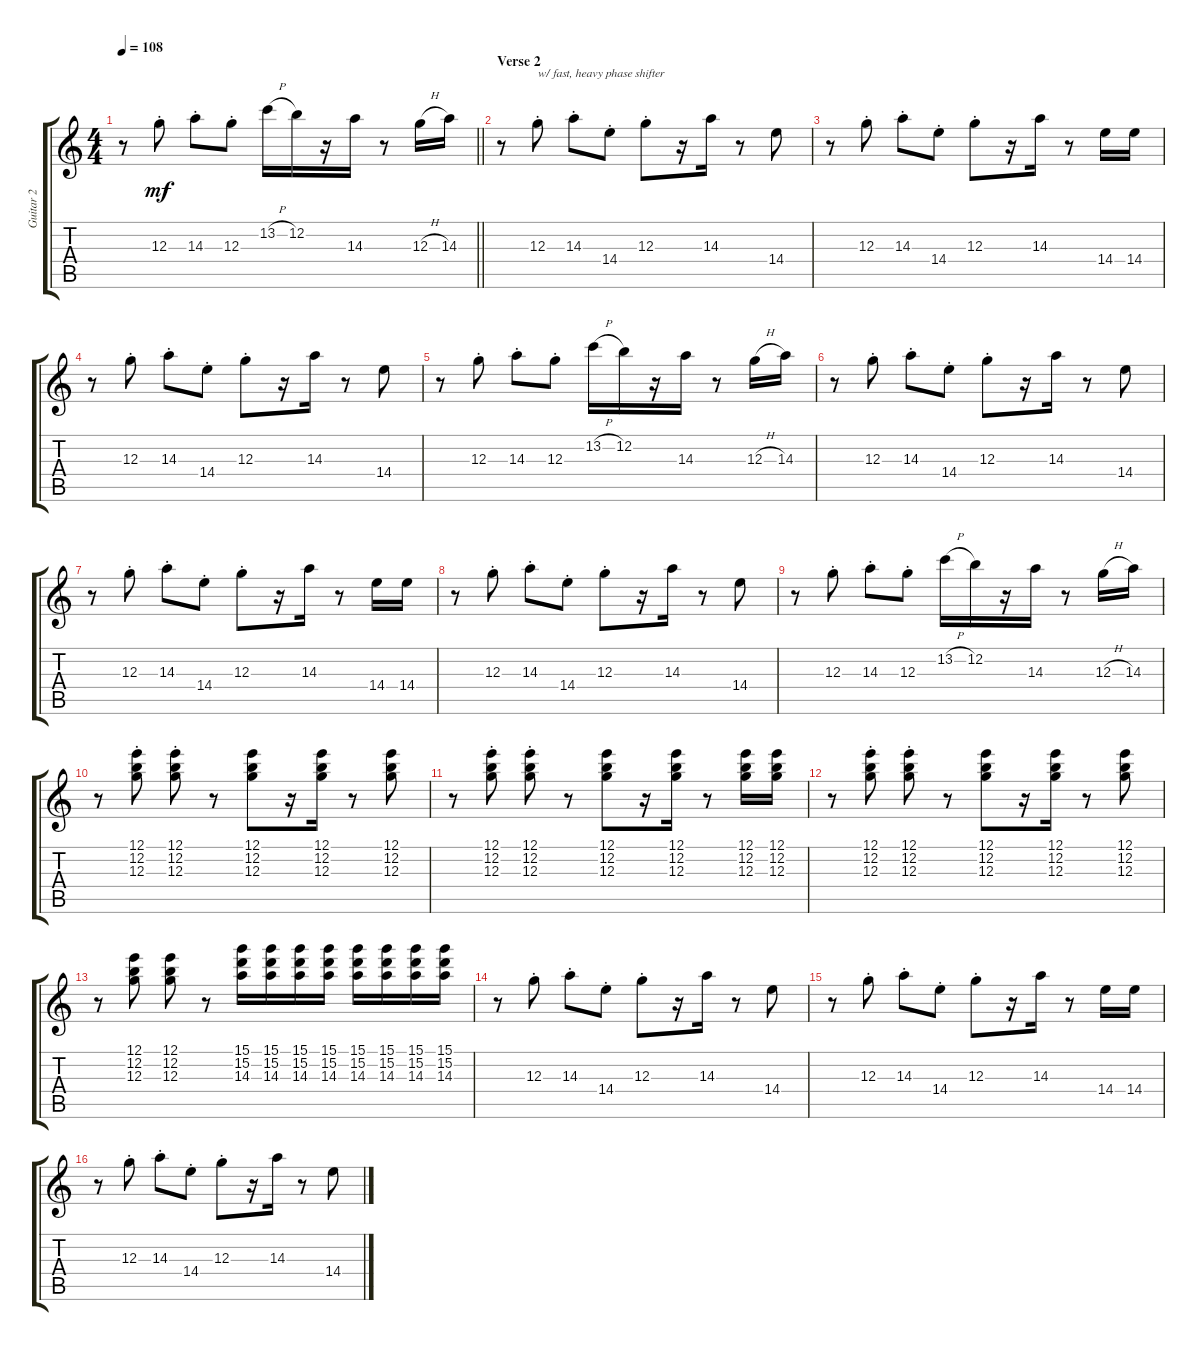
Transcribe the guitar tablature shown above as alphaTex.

\track ("Guitar 2" "Guitar 2") {instrument electricguitarclean}
\staff {score tabs}
\tuning (E4 B3 G3 D3 A2 E2) {hide}
\ts (4 4)
\tempo 108
\clef g2
\barLineRight lightlight
\ks c
r.8{dy mf} 12.3{st}.8 14.3{st}.8 12.3{st}.8 13.2{h}.16 12.2.16 r.16 14.3.16 r.8 12.3{h}.16 14.3.16 |
\section ("" "Verse 2")
r.8 12.3{st}.8{txt "w/ fast, heavy phase shifter" balance 8} 14.3{st}.8 14.4{st}.8 12.3{st}.8 r.16 14.3.16 r.8 14.4.8 |
r.8 12.3{st}.8 14.3{st}.8 14.4{st}.8 12.3{st}.8 r.16 14.3.16 r.8 14.4.16 14.4.16 |
r.8 12.3{st}.8 14.3{st}.8 14.4{st}.8 12.3{st}.8 r.16 14.3.16 r.8 14.4.8 |
r.8 12.3{st}.8 14.3{st}.8 12.3{st}.8 13.2{h}.16 12.2.16 r.16 14.3.16 r.8 12.3{h}.16 14.3.16 |
r.8 12.3{st}.8 14.3{st}.8 14.4{st}.8 12.3{st}.8 r.16 14.3.16 r.8 14.4.8 |
r.8 12.3{st}.8 14.3{st}.8 14.4{st}.8 12.3{st}.8 r.16 14.3.16 r.8 14.4.16 14.4.16 |
r.8 12.3{st}.8 14.3{st}.8 14.4{st}.8 12.3{st}.8 r.16 14.3.16 r.8 14.4.8 |
r.8 12.3{st}.8 14.3{st}.8 12.3{st}.8 13.2{h}.16 12.2.16 r.16 14.3.16 r.8 12.3{h}.16 14.3.16 |
r.8 (12.1{st} 12.2{st} 12.3{st}).8 (12.1{st} 12.2{st} 12.3{st}).8 r.8 (12.1 12.2 12.3).8 r.16 (12.1 12.2 12.3).16 r.8 (12.1 12.2 12.3).8 |
r.8 (12.1{st} 12.2{st} 12.3{st}).8 (12.1{st} 12.2{st} 12.3{st}).8 r.8 (12.1 12.2 12.3).8 r.16 (12.1 12.2 12.3).16 r.8 (12.1 12.2 12.3).16 (12.1 12.2 12.3).16 |
r.8 (12.1{st} 12.2{st} 12.3{st}).8 (12.1{st} 12.2{st} 12.3{st}).8 r.8 (12.1 12.2 12.3).8 r.16 (12.1 12.2 12.3).16 r.8 (12.1 12.2 12.3).8 |
r.8 (12.1 12.2 12.3).8 (12.1 12.2 12.3).8 r.8 (15.1 15.2 14.3).16 (15.1 15.2 14.3).16 (15.1 15.2 14.3).16 (15.1 15.2 14.3).16 (15.1 15.2 14.3).16 (15.1 15.2 14.3).16 (15.1 15.2 14.3).16 (15.1 15.2 14.3).16 |
r.8 12.3{st}.8{balance 16} 14.3{st}.8 14.4{st}.8 12.3{st}.8 r.16 14.3.16 r.8 14.4.8 |
r.8 12.3{st}.8 14.3{st}.8 14.4{st}.8 12.3{st}.8 r.16 14.3.16 r.8 14.4.16 14.4.16 |
r.8 12.3{st}.8 14.3{st}.8 14.4{st}.8 12.3{st}.8 r.16 14.3.16 r.8 14.4.8
